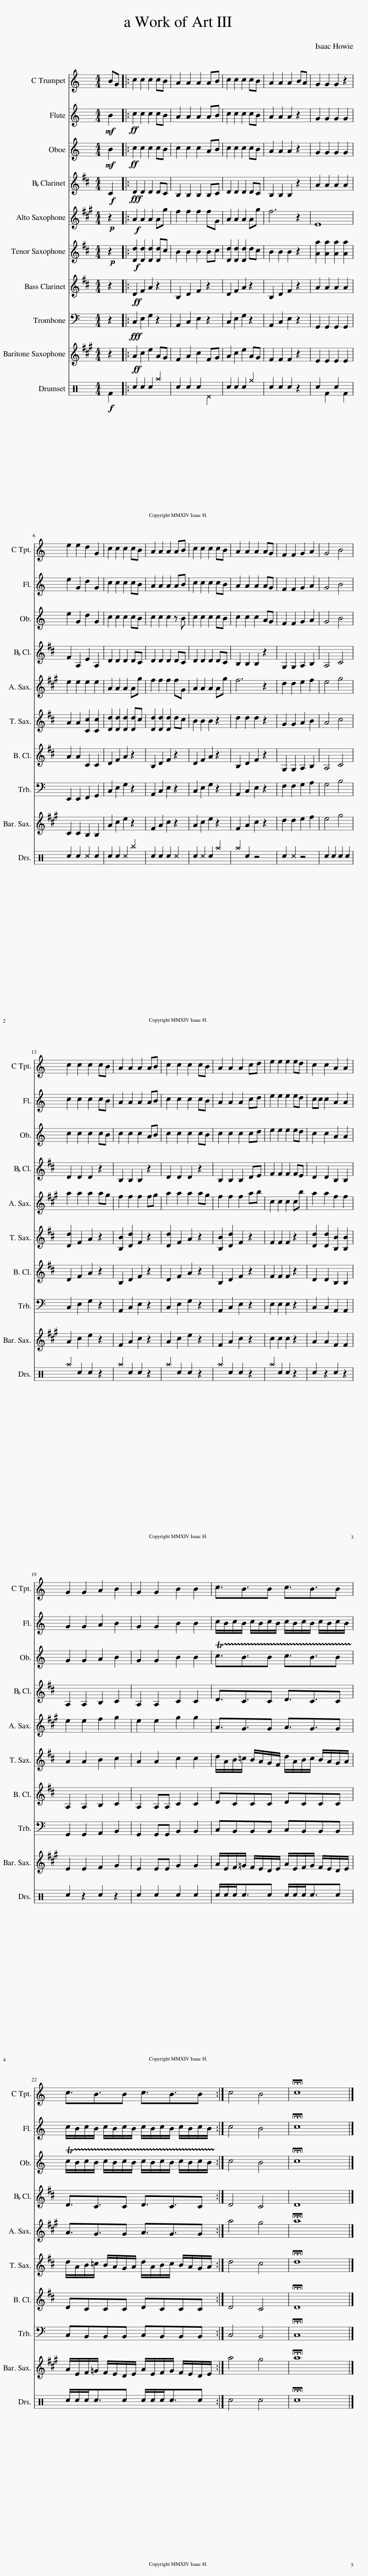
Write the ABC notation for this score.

X:1
%%score 1 2 3 4 5 6 7 8 9 10
L:1/8
M:4/4
I:linebreak $
K:C
V:1 treble
V:2 treble
V:3 treble
V:4 treble transpose=-2
V:5 treble transpose=-9
V:6 treble transpose=-14
V:7 treble transpose=-14
V:8 bass
V:9 treble transpose=-21
V:10 perc
K:none
V:1
 BG |: c2 c2 c2 cB | A2 A2 A2 AB | c2 c2 c2 cB | A2 A2 A2 BA | %5
 G2 G2 G2 z2 |$ e2 e2 d2 G2 | c2 c2 c2 cB | A2 A2 A2 AB | c2 c2 c2 cB | %10
 A2 A2 A2 AG | F2 F2 G2 A2 | G4 B4 |$ c2 c2 c2 cB | A2 A2 A2 AB | %15
 c2 c2 c2 cB | A2 A2 A2 cd | e2 e2 e2 ed | c2 c2 A2 A2 |$ G2 G2 A2 B2 | %20
 G2 G2 B2 B2 | c3/2B3/2B c3/2B3/2B |$ c3/2B3/2B c3/2B3/2B :| c4 B4 | !fermata!c8 |] %25
V:2
!mf! B2 |:!ff! c2 c2 c2 cB | A2 A2 A2 AB | c2 c2 c2 cB | A2 A2 A2 z2 | %5
 G2 G2 G2 G2 |$ e2 G2 d2 G2 | c2 c2 c2 cB | A2 A2 A2 AB | c2 c2 c2 cB | %10
 A2 A2 A2 AG | F2 F2 G2 A2 | G4 B4 |$ c2 c2 c2 cB | A2 A2 A2 AB | %15
 c2 c2 c2 cB | A2 A2 A2 cd | e2 e2 e2 ed | cc c2 A2 A2 |$ G2 G2 A2 B2 | %20
 G2 G2 B2 B2 | !trill(!Tc/B/c/B/ c/B/c/B/ c/B/c/B/ c/B/c/B/!trill)! |$ !trill(!Tc/B/c/B/ c/B/c/B/ c/B/c/B/ c/B/c/B/!trill)! :| c4 B4 | !fermata!c8 |] %25
V:3
!mf! B2 |:!ff! c2 c2 c2 cB | c2 c2 c2 AB | c2 c2 c2 cB | A2 A2 A2 z2 | %5
 G2 G2 G2 G2 |$ e2 G2 d2 G2 | c2 c2 c2 cB | c2 c2 c2 z B | c2 c2 c2 cB | %10
 c2 c2 c2 AG | F2 F2 G2 A2 | G4 B4 |$ c2 c2 c2 cB | c2 c2 c2 AB | %15
 c2 c2 c2 cB | c2 c2 c2 cd | e2 e2 e2 ed | c2 c2 A2 A2 |$ G2 G2 A2 B2 | %20
 G2 G2 B2 B2 | c3/2B3/2B c3/2B3/2B |$ c/B/c/B/ c/B/c/B/ c/B/c/B/ c/B/c/B/ :| c4 B4 | !fermata!c8 |] %25
V:4
[K:D]!f! C2 |:!fff! D2 D2 D2 DC | B,2 B,2 B,2 B,C | D2 D2 D2 DC | B,2 B,2 B,2 z2 | %5
 A2 A2 A2 A2 |$ F2 A,2 E2 A,2 | D2 D2 D2 DC | D2 D2 D2 DC | D2 D2 D2 DC | %10
 B,2 B,2 B,2 z2 | G,2 G,2 A,2 B,2 | A,4 C4 |$ D2 D2 D2 z2 | B,2 B,2 B,2 z2 | %15
 D2 D2 D2 z2 | B,2 B,2 B,2 DE | F2 F2 F2 FE | D2 D2 B,2 B,2 |$ A,2 A,2 B,2 C2 | %20
 A,2 A,2 C2 C2 | D3/2C3/2C D3/2C3/2C |$ D3/2C3/2C D3/2C3/2C :| D4 C4 | D8 |] %25
V:5
[K:A]!p! z2 |:!f! A2 A2 A2 Ag | f2 f2 f2 fG | A2 A2 A2 Ag | f6 z2 | %5
 E8 |$ e2 e2 e2 e2 | A2 A2 A2 Ag | f2 f2 f2 fG | A2 A2 A2 Ag | %10
 f6 z2 | d2 d2 e2 f2 | e4 g4 |$ a2 a2 a2 ag | f2 f2 f2 fg | %15
 a2 a2 a2 ag | f2 f2 f2 ab | c2 c2 c2 cb | a2 a2 f2 f2 |$ e2 e2 f2 g2 | %20
 e2 e2 g2 g2 | A3/2G3/2G A3/2G3/2G |$ A3/2G3/2G A3/2G3/2G :| a4 g4 | !fermata!a8 |] %25
V:6
[K:D]!p! z2 |:!f! [Dd]2 [Dd]2 [Dd]2 [Dd]c | B2 B2 B2 Bc | [Dd]2 [Dd]2 [Dd]2 dc | B2 B2 B2 z2 | %5
 [Aa]2 [Aa]2 [Aa]2 [Aa]2 |$ A2 A2 [Cc]2 [Cc]2 | [Dd]2 [Dd]2 [Dd]2 [Dd]c | [Dd]2 [Dd]2 [Dd]2 dc | B2 B2 B2 z2 | %10
 d2 d2 d2 z2 | G2 G2 A2 B2 | A4 c4 |$ [Dd]2 F2 A2 z2 | [B,B]2 [Dd]2 F2 z2 | %15
 [Dd]2 F2 A2 z2 | [B,B]2 [Dd]2 F2 z2 | F2 F2 F2 z2 | [Dd]2 [Dd]2 [B,B]2 [B,B]2 |$ A2 A2 B2 c2 | %20
 A2 A2 c2 c2 | d/A/B/=c/ B/A/G/F/ d/A/B/c/ B/A/G/A/ |$ d/A/B/=c/ B/A/G/A/ d/A/B/c/ B/A/G/A/ :| d4 c4 | !fermata!d8 |] %25
V:7
[K:D] z2 |:!ff! D2 F2 A2 z2 | B,2 D2 F2 z2 | D2 F2 A2 z2 | B,2 D2 F2 z2 | %5
 A2 A2 A2 A2 |$ A2 A2 C2 C2 | D2 F2 A2 z2 | B,2 D2 F2 z2 | D2 F2 A2 z2 | %10
 B,2 D2 F2 z2 | G,2 G,2 A,2 B,2 | A,4 C4 |$ D2 F2 A2 z2 | B,2 D2 F2 z2 | %15
 D2 F2 A2 z2 | B,2 D2 F2 z2 | F2 F2 F2 z2 | D2 D2 B,2 B,2 |$ A,2 A,2 B,2 C2 | %20
 A,2 A,A, C2 C2 | DCCC DCCC |$ DCCC DCCC :| D4 C4 | !fermata!D8 |] %25
V:8
 z2 |:!fff! C,2 E,2 G,2 z2 | A,,2 C,2 E,2 z2 | C,2 E,2 G,2 z2 | A,,2 C,2 E,2 z2 | %5
 G,,2 G,,2 G,,2 G,,2 |$ E,,2 E,,2 F,,2 G,,2 | C,2 E,2 G,2 z2 | A,,2 C,2 E,2 z2 | C,2 E,2 G,2 z2 | %10
 A,,2 C,2 E,2 z2 | F,2 F,2 G,2 A,2 | G,4 B,4 |$ C,2 E,2 G,2 z2 | A,,2 C,2 E,2 z2 | %15
 C,2 E,2 G,2 z2 | A,,2 C,2 E,2 z2 | E,2 E,2 E,2 z2 | C,2 C,2 A,,2 A,,2 |$ G,,2 G,,2 A,,2 B,,2 | %20
 G,,2 G,,G,, B,,2 B,,2 | C,B,,B,,B,, C,B,,B,,B,, |$ C,B,,B,,B,, C,B,,B,,B,, :| C,4 B,,4 | !fermata!C,8 |] %25
V:9
[K:A] z2 |:!ff! A2 c2 e2 AG | F2 A2 c2 FG | A2 c2 e2 AG | F2 F2 F2 z2 | %5
 E2 E2 E2 E2 |$ C2 C2 B,2 B,2 | A2 c2 e2 z2 | F2 A2 c2 z2 | A2 c2 e2 z2 | %10
 F2 A2 c2 z2 | d2 d2 e2 f2 | e4 g4 |$ A2 c2 e2 z2 | F2 A2 c2 z2 | %15
 A2 c2 e2 z2 | F2 A2 c2 z2 | c2 c2 c2 z2 | A2 A2 F2 F2 |$ E2 E2 F2 G2 | %20
 E2 EE G2 G2 | A/E/F/=G/ F/E/D/E/ A/E/F/G/ F/E/D/E/ |$ A/E/F/=G/ F/E/D/E/ A/E/F/G/ F/E/D/E/ :| a4 g4 | !fermata!a8 |] %25
V:10
!f! F2 |: c2 c2 c2 ^a2 | c2 c2 c2 ^D2 | c2 c2 c2 ^g2 | c2 c2 c2 z2 | %5
 c2 F2 c2 F2 |$ c2 c2 ^c2 c2 | c2 c2 ^c2 ^b2 | c2 c2 c2 ^c2 | c2 ^c2 c2 ^a2 | %10
 ^a2 c2 z4 | c2 ^c2 z4 | c2 c2 c2 c2 |$ ^a2 c2 c2 z2 | ^a2 c2 c2 z2 | %15
 ^a2 c2 c2 z2 | ^a2 c2 c2 z2 | ^a2 c2 c2 z2 | c2 z2 c2 z2 |$ c2 z2 c2 z2 | %20
 c2 c2 c2 c2 | c/c/c<cc c/c/c<cc |$ c/c/c<cc c/c/c<cc :| c4 c4 | !fermata!c8 |] %25
